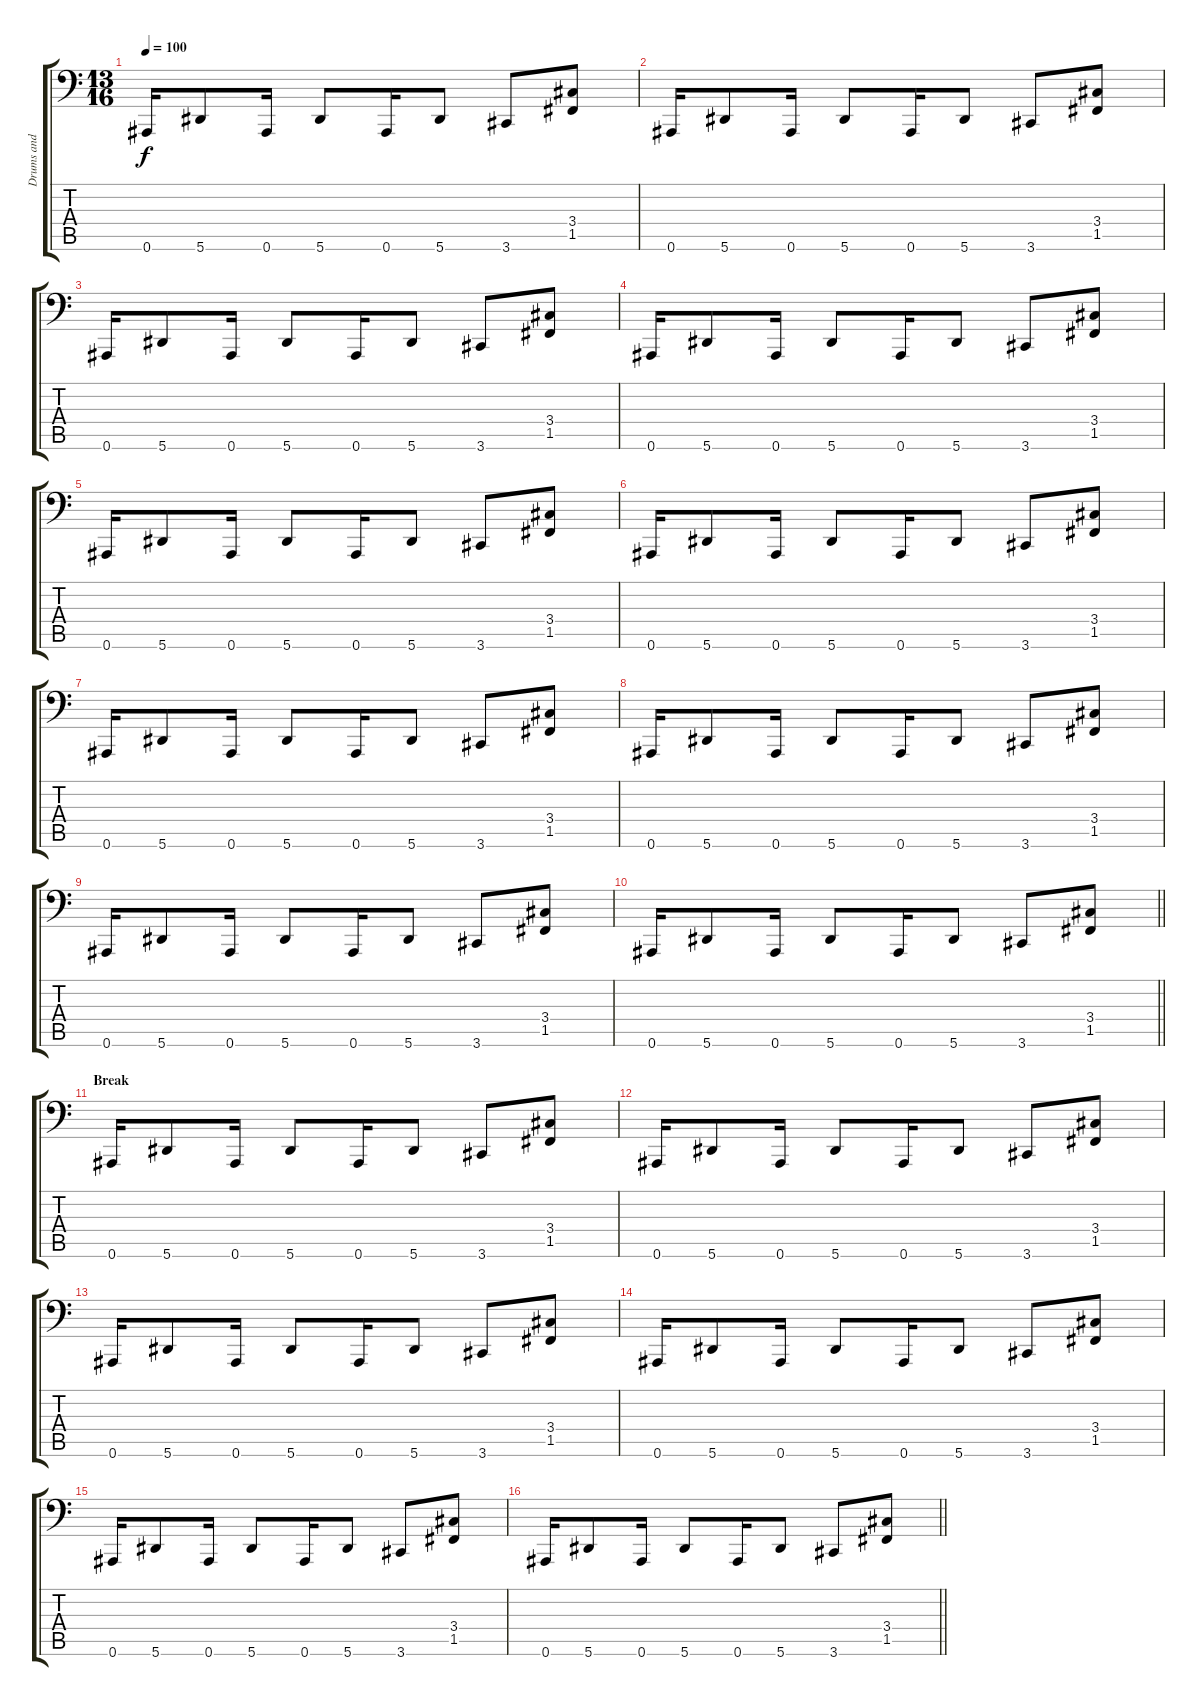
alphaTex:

\track ("Drums and FX" "Drums and ") {instrument taikodrum}
\staff {score tabs}
\tuning (C4 G3 Eb3 Bb2 F2 Bb1) {hide}
\ts (13 16)
\tempo 100
\clef f4
\ks c
0.6.16{dy f balance 2} 5.6.8{balance 14} 0.6.16{balance 2} 5.6.8{balance 14} 0.6.16{balance 2} 5.6.8{balance 14} 3.6.8{balance 2} (3.4 1.5).8{balance 14} |
0.6.16{balance 2} 5.6.8{balance 14} 0.6.16{balance 2} 5.6.8{balance 14} 0.6.16{balance 2} 5.6.8{balance 14} 3.6.8{balance 2} (3.4 1.5).8{balance 14} |
0.6.16{balance 2} 5.6.8{balance 14} 0.6.16{balance 2} 5.6.8{balance 14} 0.6.16{balance 2} 5.6.8{balance 14} 3.6.8{balance 2} (3.4 1.5).8{balance 14} |
0.6.16{balance 3} 5.6.8{balance 13} 0.6.16{balance 3} 5.6.8{balance 13} 0.6.16{balance 3} 5.6.8{balance 13} 3.6.8{balance 3} (3.4 1.5).8{balance 13} |
0.6.16{balance 2} 5.6.8{balance 14} 0.6.16{balance 2} 5.6.8{balance 14} 0.6.16{balance 2} 5.6.8{balance 14} 3.6.8{balance 2} (3.4 1.5).8{balance 14} |
0.6.16{balance 2} 5.6.8{balance 14} 0.6.16{balance 2} 5.6.8{balance 14} 0.6.16{balance 2} 5.6.8{balance 14} 3.6.8{balance 2} (3.4 1.5).8{balance 14} |
0.6.16{balance 2} 5.6.8{balance 14} 0.6.16{balance 2} 5.6.8{balance 14} 0.6.16{balance 2} 5.6.8{balance 14} 3.6.8{balance 2} (3.4 1.5).8{balance 14} |
0.6.16{balance 2} 5.6.8{balance 14} 0.6.16{balance 2} 5.6.8{balance 14} 0.6.16{balance 2} 5.6.8{balance 14} 3.6.8{balance 2} (3.4 1.5).8{balance 14} |
0.6.16{balance 2} 5.6.8{balance 14} 0.6.16{balance 2} 5.6.8{balance 14} 0.6.16{balance 2} 5.6.8{balance 14} 3.6.8{balance 2} (3.4 1.5).8{balance 14} |
\barLineRight lightlight
0.6.16{balance 2} 5.6.8{balance 14} 0.6.16{balance 2} 5.6.8{balance 14} 0.6.16{balance 2} 5.6.8{balance 14} 3.6.8{balance 2} (3.4 1.5).8{balance 14} |
\section ("" "Break")
0.6.16{balance 2} 5.6.8{balance 14} 0.6.16{balance 2} 5.6.8{balance 14} 0.6.16{balance 2} 5.6.8{balance 14} 3.6.8{balance 2} (3.4 1.5).8{balance 14} |
0.6.16{balance 2} 5.6.8{balance 14} 0.6.16{balance 2} 5.6.8{balance 14} 0.6.16{balance 2} 5.6.8{balance 14} 3.6.8{balance 2} (3.4 1.5).8{balance 14} |
0.6.16{balance 2} 5.6.8{balance 14} 0.6.16{balance 2} 5.6.8{balance 14} 0.6.16{balance 2} 5.6.8{balance 14} 3.6.8{balance 2} (3.4 1.5).8{balance 14} |
0.6.16{balance 2} 5.6.8{balance 14} 0.6.16{balance 2} 5.6.8{balance 14} 0.6.16{balance 2} 5.6.8{balance 14} 3.6.8{balance 2} (3.4 1.5).8{balance 14} |
0.6.16{balance 2} 5.6.8{balance 14} 0.6.16{balance 2} 5.6.8{balance 14} 0.6.16{balance 2} 5.6.8{balance 14} 3.6.8{balance 2} (3.4 1.5).8{balance 14} |
\barLineRight lightlight
0.6.16{balance 2} 5.6.8{balance 14} 0.6.16{balance 2} 5.6.8{balance 14} 0.6.16{balance 2} 5.6.8{balance 14} 3.6.8{balance 2} (3.4 1.5).8{balance 14}
